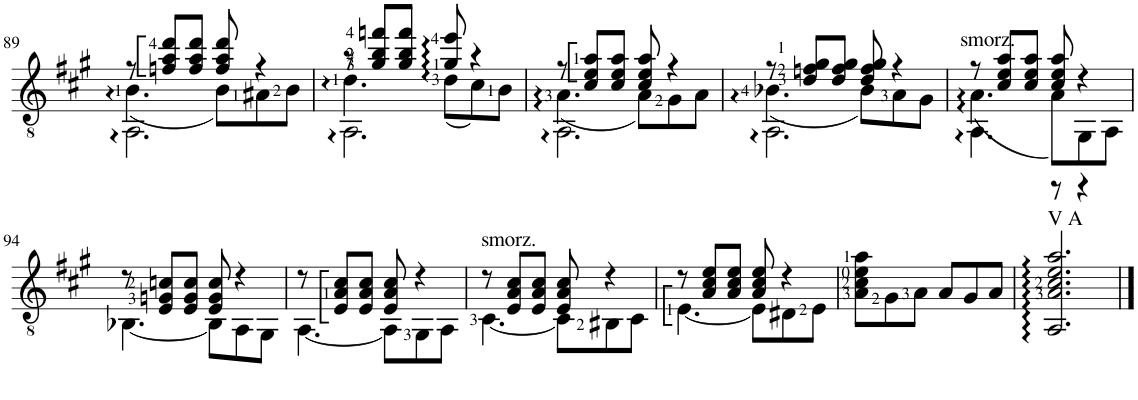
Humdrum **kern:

**kern
*part1
*staff1
*I"Guitar
*I'Guit.
!!LO:PB:g=z
*clefGv2
*k[f#c#g#]
*M6/8
=89
*^
*	*^
8r	(4.B\	2.AA\
8fn/ 8a/ 8dd/L	.	.
8f/ 8a/ 8dd/J	.	.
8f/ 8a/ 8dd/	8B\L)	.
4r	8A#X\	.
.	8B\J	.
=90	=90	=90
8r	4.d\	2.AA\
8g#/ 8b/ 8ffn/L	.	.
8g#/ 8b/ 8ff/J	.	.
8g#/ 8ee/	(8d\L	.
4r	8c#\)	.
.	8B\J	.
=91	=91	=91
8r	(4.A\	2.AA\
8c#/ 8e/ 8a/L	.	.
8c#/ 8e/ 8a/J	.	.
8c#/ 8e/ 8a/	8A\L)	.
4r	8G#\	.
.	8A\J	.
=92	=92	=92
8r	(4.B-X\	2.AA\
8d/ 8fn/ 8g#/L	.	.
8d/ 8f/ 8g#/J	.	.
8d/ 8f/ 8g#/	8B-\L)	.
4r	8A\	.
.	8G#\J	.
=93	=93	=93
!LO:TX:a:t=smorz.	!	!
8r	(4.A\	4.AA\
8c#/ 8e/ 8a/L	.	.
8c#/ 8e/ 8a/J	.	.
8c#/ 8e/ 8a/	8A\L)	8r
4r	8GG#\	4r
.	8AA\J	.
*	*v	*v
!!LO:LB:g=z
=94	=94
8r	[4.BB-X\
8E/ 8Gn/ 8cn/L	.
8E/ 8G/ 8c/J	.
8E/ 8G/ 8c/	8BB-\L]
4r	8AA\
.	8GG#\J
=95	=95
8r	[4.AA\
8E/ 8A/ 8c#/L	.
8E/ 8A/ 8c#/J	.
8E/ 8A/ 8c#/	8AA\L]
4r	8GG#\
.	8AA\J
=96	=96
!LO:TX:a:t=smorz.	!
8r	[4.C#\
8E/ 8A/ 8c#/L	.
8E/ 8A/ 8c#/J	.
8E/ 8A/ 8c#/	8C#\L]
4r	8BB#X\
.	8C#\J
=97	=97
8r	[4.E\
8A/ 8c#/ 8e/L	.
8A/ 8c#/ 8e/J	.
8A/ 8c#/ 8e/	8E\L]
4r	8D#X\
.	8E\J
*v	*v
=98
8A\ 8c#\ 8e\ 8a\L
8G#\
8A\J
8A/L
8G#/
8A/J
=99
!LO:TX:a:t=V A
2.AA/ 2.A/ 2.c#/ 2.e/ 2.a/
==
*-
